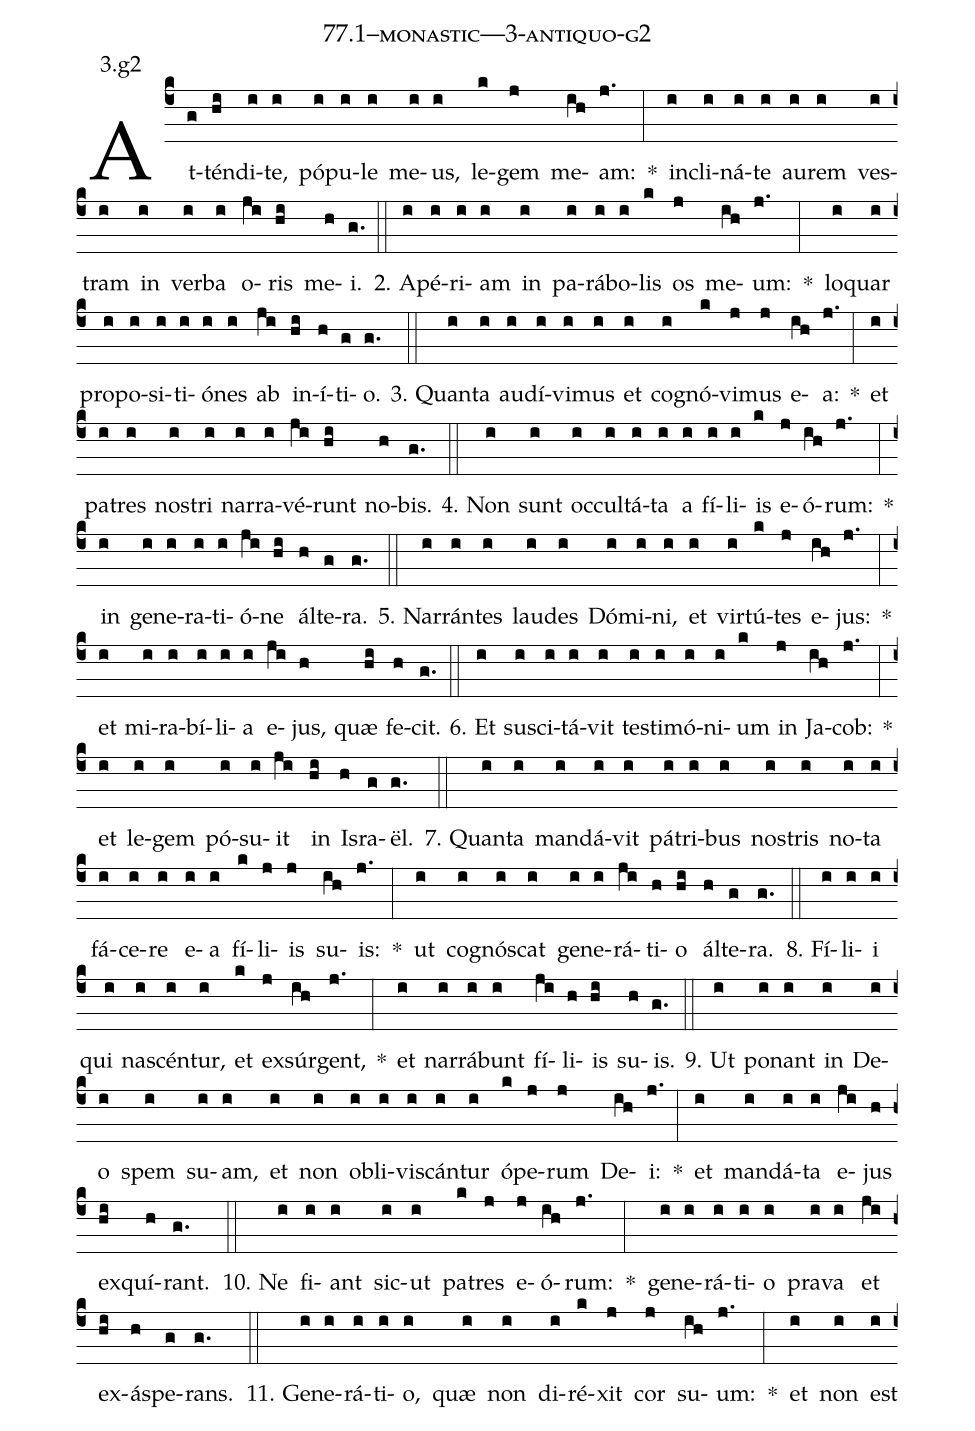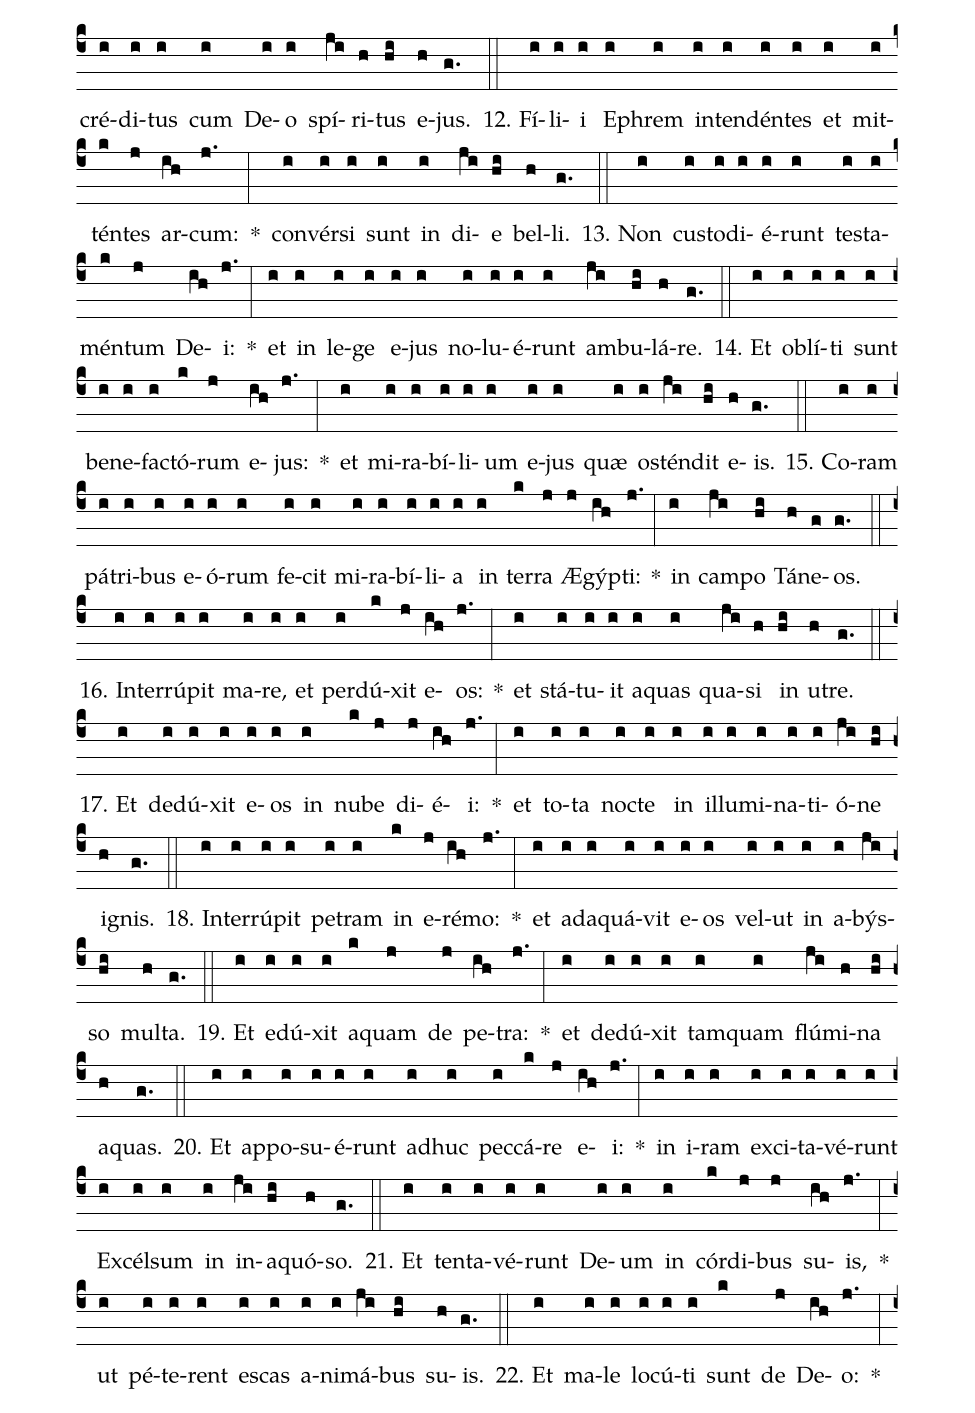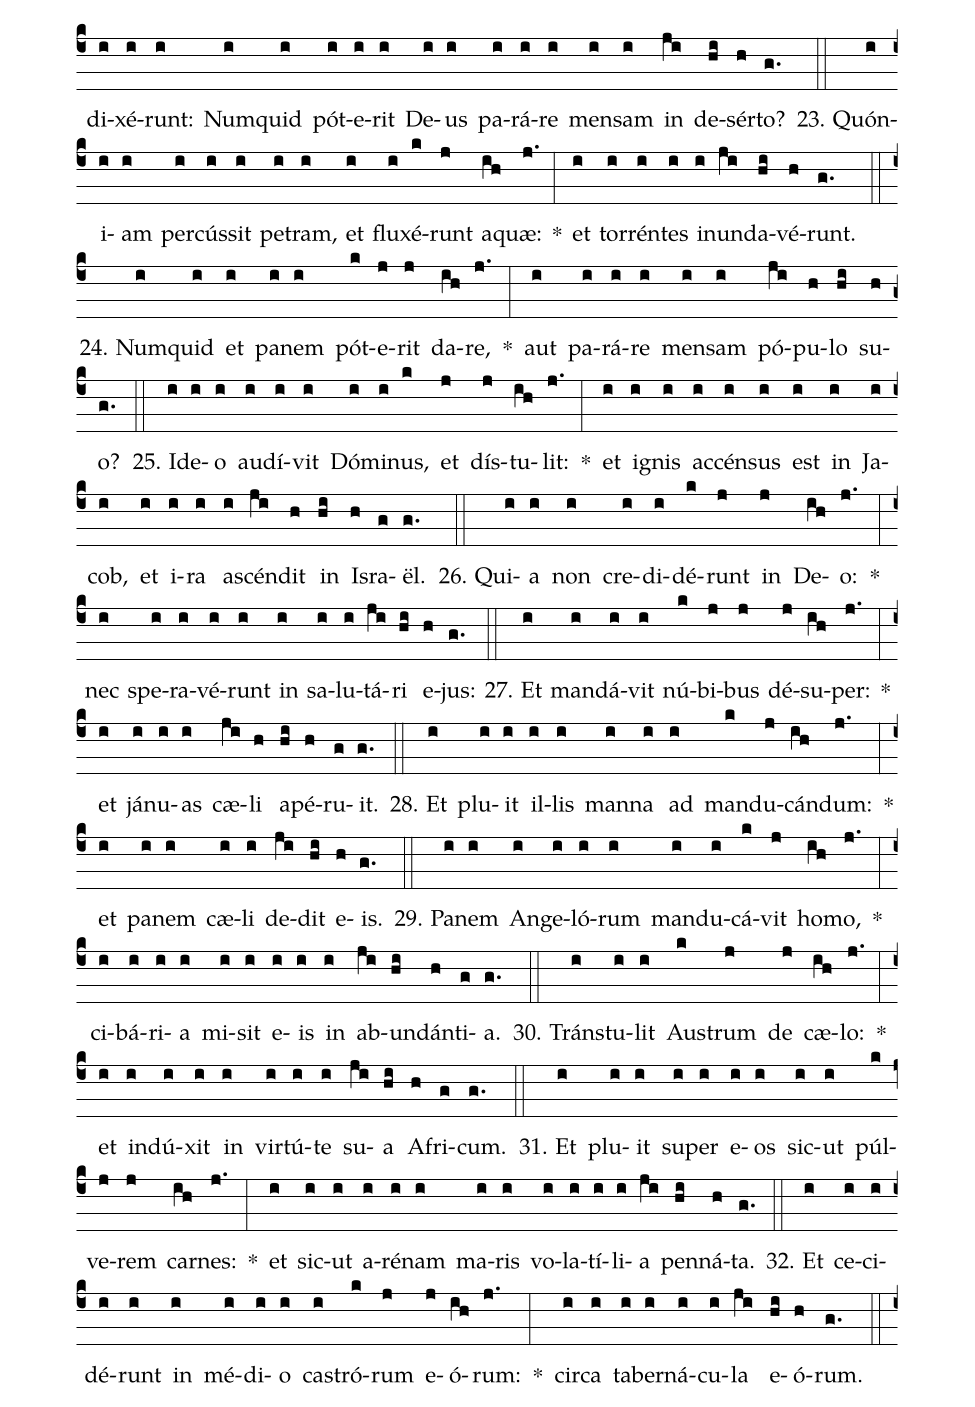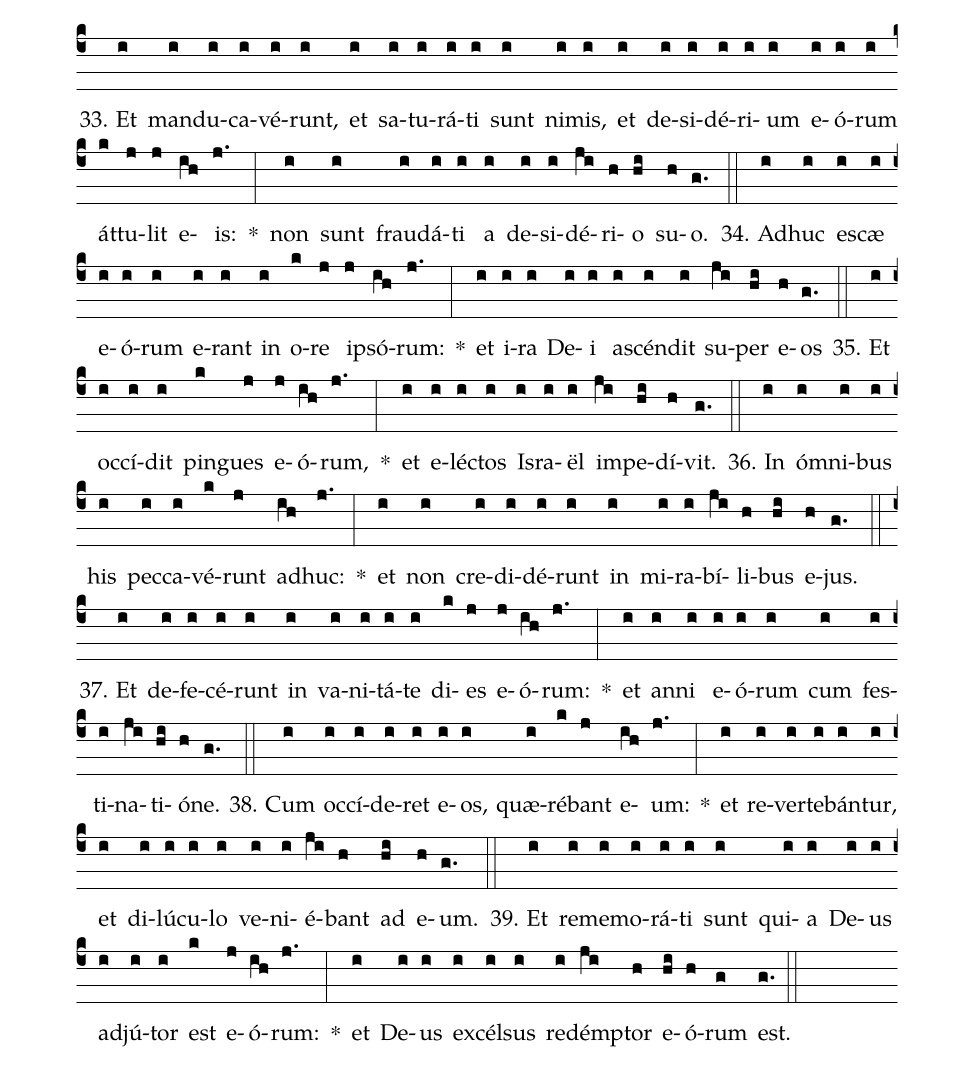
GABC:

name: 77.1--monastic---3-antiquo-g2;
annotation: 3.g2;
%%
(c4)At(g)tén(hi)di(i)te,(i) pó(i)pu(i)le(i) me(i)us,(i) le(k)gem(j) me(ih)am:(j.) *(:) in(i)cli(i)ná(i)te(i) au(i)rem(i) ves(i)tram(i) in(i) ver(i)ba(i) o(ji)ris(hi) me(h)i.(g.) (::)
2. A(i)pé(i)ri(i)am(i) in(i) pa(i)rá(i)bo(i)lis(k) os(j) me(ih)um:(j.) *(:) lo(i)quar(i) pro(i)po(i)si(i)ti(i)ó(i)nes(i) ab(ji) in(hi)í(h)ti(g)o.(g.) (::)
3. Quan(i)ta(i) au(i)dí(i)vi(i)mus(i) et(i) co(i)gnó(k)vi(j)mus(j) e(ih)a:(j.) *(:) et(i) pa(i)tres(i) nos(i)tri(i) nar(i)ra(i)vé(ji)runt(hi) no(h)bis.(g.) (::)
4. Non(i) sunt(i) oc(i)cul(i)tá(i)ta(i) a(i) fí(i)li(i)is(k) e(j)ó(ih)rum:(j.) *(:) in(i) ge(i)ne(i)ra(i)ti(i)ó(ji)ne(hi) ál(h)te(g)ra.(g.) (::)
5. Nar(i)rán(i)tes(i) lau(i)des(i) Dó(i)mi(i)ni,(i) et(i) vir(i)tú(k)tes(j) e(ih)jus:(j.) *(:) et(i) mi(i)ra(i)bí(i)li(i)a(i) e(ji)jus,(h) quæ(hi) fe(h)cit.(g.) (::)
6. Et(i) su(i)sci(i)tá(i)vit(i) tes(i)ti(i)mó(i)ni(i)um(k) in(j) Ja(ih)cob:(j.) *(:) et(i) le(i)gem(i) pó(i)su(i)it(ji) in(hi) Is(h)ra(g)ël.(g.) (::)
7. Quan(i)ta(i) man(i)dá(i)vit(i) pá(i)tri(i)bus(i) nos(i)tris(i) no(i)ta(i) fá(i)ce(i)re(i) e(i)a(i) fí(k)li(j)is(j) su(ih)is:(j.) *(:) ut(i) co(i)gnós(i)cat(i) ge(i)ne(i)rá(ji)ti(h)o(hi) ál(h)te(g)ra.(g.) (::)
8. Fí(i)li(i)i(i) qui(i) na(i)scén(i)tur,(i) et(k) ex(j)súr(ih)gent,(j.) *(:) et(i) nar(i)rá(i)bunt(i) fí(ji)li(h)is(hi) su(h)is.(g.) (::)
9. Ut(i) po(i)nant(i) in(i) De(i)o(i) spem(i) su(i)am,(i) et(i) non(i) ob(i)li(i)vis(i)cán(i)tur(i) ó(k)pe(j)rum(j) De(ih)i:(j.) *(:) et(i) man(i)dá(i)ta(i) e(ji)jus(h) ex(hi)quí(h)rant.(g.) (::)
10. Ne(i) fi(i)ant(i) sic(i)ut(i) pa(k)tres(j) e(j)ó(ih)rum:(j.) *(:) ge(i)ne(i)rá(i)ti(i)o(i) pra(i)va(i) et(ji) ex(hi)ás(h)pe(g)rans.(g.) (::)
11. Ge(i)ne(i)rá(i)ti(i)o,(i) quæ(i) non(i) di(i)ré(k)xit(j) cor(j) su(ih)um:(j.) *(:) et(i) non(i) est(i) cré(i)di(i)tus(i) cum(i) De(i)o(i) spí(ji)ri(h)tus(hi) e(h)jus.(g.) (::)
12. Fí(i)li(i)i(i) E(i)phrem(i) in(i)ten(i)dén(i)tes(i) et(i) mit(i)tén(k)tes(j) ar(ih)cum:(j.) *(:) con(i)vér(i)si(i) sunt(i) in(i) di(ji)e(hi) bel(h)li.(g.) (::)
13. Non(i) cus(i)to(i)di(i)é(i)runt(i) tes(i)ta(i)mén(k)tum(j) De(ih)i:(j.) *(:) et(i) in(i) le(i)ge(i) e(i)jus(i) no(i)lu(i)é(i)runt(i) am(ji)bu(hi)lá(h)re.(g.) (::)
14. Et(i) ob(i)lí(i)ti(i) sunt(i) be(i)ne(i)fac(i)tó(k)rum(j) e(ih)jus:(j.) *(:) et(i) mi(i)ra(i)bí(i)li(i)um(i) e(i)jus(i) quæ(i) os(i)tén(ji)dit(hi) e(h)is.(g.) (::)
15. Co(i)ram(i) pá(i)tri(i)bus(i) e(i)ó(i)rum(i) fe(i)cit(i) mi(i)ra(i)bí(i)li(i)a(i) in(i) ter(k)ra(j) Æ(j)gýp(ih)ti:(j.) *(:) in(i) cam(ji)po(hi) Tá(h)ne(g)os.(g.) (::)
16. In(i)ter(i)rú(i)pit(i) ma(i)re,(i) et(i) per(i)dú(k)xit(j) e(ih)os:(j.) *(:) et(i) stá(i)tu(i)it(i) a(i)quas(i) qua(ji)si(h) in(hi) u(h)tre.(g.) (::)
17. Et(i) de(i)dú(i)xit(i) e(i)os(i) in(i) nu(k)be(j) di(j)é(ih)i:(j.) *(:) et(i) to(i)ta(i) noc(i)te(i) in(i) il(i)lu(i)mi(i)na(i)ti(i)ó(ji)ne(hi) i(h)gnis.(g.) (::)
18. In(i)ter(i)rú(i)pit(i) pe(i)tram(i) in(k) e(j)ré(ih)mo:(j.) *(:) et(i) ad(i)a(i)quá(i)vit(i) e(i)os(i) vel(i)ut(i) in(i) a(i)býs(ji)so(hi) mul(h)ta.(g.) (::)
19. Et(i) e(i)dú(i)xit(i) a(k)quam(j) de(j) pe(ih)tra:(j.) *(:) et(i) de(i)dú(i)xit(i) tam(i)quam(i) flú(ji)mi(h)na(hi) a(h)quas.(g.) (::)
20. Et(i) ap(i)po(i)su(i)é(i)runt(i) ad(i)huc(i) pec(i)cá(k)re(j) e(ih)i:(j.) *(:) in(i) i(i)ram(i) ex(i)ci(i)ta(i)vé(i)runt(i) Ex(i)cél(i)sum(i) in(i) in(ji)a(hi)quó(h)so.(g.) (::)
21. Et(i) ten(i)ta(i)vé(i)runt(i) De(i)um(i) in(i) cór(k)di(j)bus(j) su(ih)is,(j.) *(:) ut(i) pé(i)te(i)rent(i) es(i)cas(i) a(i)ni(i)má(ji)bus(hi) su(h)is.(g.) (::)
22. Et(i) ma(i)le(i) lo(i)cú(i)ti(i) sunt(k) de(j) De(ih)o:(j.) *(:) di(i)xé(i)runt:(i) Num(i)quid(i) pót(i)e(i)rit(i) De(i)us(i) pa(i)rá(i)re(i) men(i)sam(i) in(ji) de(hi)sér(h)to?(g.) (::)
23. Quón(i)i(i)am(i) per(i)cús(i)sit(i) pe(i)tram,(i) et(i) flu(i)xé(k)runt(j) a(ih)quæ:(j.) *(:) et(i) tor(i)rén(i)tes(i) in(i)un(ji)da(hi)vé(h)runt.(g.) (::)
24. Num(i)quid(i) et(i) pa(i)nem(i) pót(k)e(j)rit(j) da(ih)re,(j.) *(:) aut(i) pa(i)rá(i)re(i) men(i)sam(i) pó(ji)pu(h)lo(hi) su(h)o?(g.) (::)
25. Id(i)e(i)o(i) au(i)dí(i)vit(i) Dó(i)mi(i)nus,(k) et(j) dís(j)tu(ih)lit:(j.) *(:) et(i) i(i)gnis(i) ac(i)cén(i)sus(i) est(i) in(i) Ja(i)cob,(i) et(i) i(i)ra(i) a(i)scén(ji)dit(h) in(hi) Is(h)ra(g)ël.(g.) (::)
26. Qui(i)a(i) non(i) cre(i)di(i)dé(k)runt(j) in(j) De(ih)o:(j.) *(:) nec(i) spe(i)ra(i)vé(i)runt(i) in(i) sa(i)lu(i)tá(ji)ri(hi) e(h)jus:(g.) (::)
27. Et(i) man(i)dá(i)vit(i) nú(k)bi(j)bus(j) dé(j)su(ih)per:(j.) *(:) et(i) já(i)nu(i)as(i) cæ(ji)li(h) a(hi)pé(h)ru(g)it.(g.) (::)
28. Et(i) plu(i)it(i) il(i)lis(i) man(i)na(i) ad(i) man(k)du(j)cán(ih)dum:(j.) *(:) et(i) pa(i)nem(i) cæ(i)li(i) de(ji)dit(hi) e(h)is.(g.) (::)
29. Pa(i)nem(i) An(i)ge(i)ló(i)rum(i) man(i)du(i)cá(k)vit(j) ho(ih)mo,(j.) *(:) ci(i)bá(i)ri(i)a(i) mi(i)sit(i) e(i)is(i) in(i) ab(ji)un(hi)dán(h)ti(g)a.(g.) (::)
30. Tráns(i)tu(i)lit(i) Aus(k)trum(j) de(j) cæ(ih)lo:(j.) *(:) et(i) in(i)dú(i)xit(i) in(i) vir(i)tú(i)te(i) su(ji)a(hi) A(h)fri(g)cum.(g.) (::)
31. Et(i) plu(i)it(i) su(i)per(i) e(i)os(i) sic(i)ut(i) púl(k)ve(j)rem(j) car(ih)nes:(j.) *(:) et(i) sic(i)ut(i) a(i)ré(i)nam(i) ma(i)ris(i) vo(i)la(i)tí(i)li(i)a(ji) pen(hi)ná(h)ta.(g.) (::)
32. Et(i) ce(i)ci(i)dé(i)runt(i) in(i) mé(i)di(i)o(i) cas(i)tró(k)rum(j) e(j)ó(ih)rum:(j.) *(:) cir(i)ca(i) ta(i)ber(i)ná(i)cu(i)la(ji) e(hi)ó(h)rum.(g.) (::)
33. Et(i) man(i)du(i)ca(i)vé(i)runt,(i) et(i) sa(i)tu(i)rá(i)ti(i) sunt(i) ni(i)mis,(i) et(i) de(i)si(i)dé(i)ri(i)um(i) e(i)ó(i)rum(i) át(k)tu(j)lit(j) e(ih)is:(j.) *(:) non(i) sunt(i) frau(i)dá(i)ti(i) a(i) de(i)si(i)dé(ji)ri(h)o(hi) su(h)o.(g.) (::)
34. Ad(i)huc(i) e(i)scæ(i) e(i)ó(i)rum(i) e(i)rant(i) in(i) o(k)re(j) ip(j)só(ih)rum:(j.) *(:) et(i) i(i)ra(i) De(i)i(i) a(i)scén(i)dit(i) su(ji)per(hi) e(h)os(g.) (::)
35. Et(i) oc(i)cí(i)dit(i) pin(k)gues(j) e(j)ó(ih)rum,(j.) *(:) et(i) e(i)léc(i)tos(i) Is(i)ra(i)ël(i) im(ji)pe(hi)dí(h)vit.(g.) (::)
36. In(i) óm(i)ni(i)bus(i) his(i) pec(i)ca(i)vé(k)runt(j) ad(ih)huc:(j.) *(:) et(i) non(i) cre(i)di(i)dé(i)runt(i) in(i) mi(i)ra(i)bí(ji)li(h)bus(hi) e(h)jus.(g.) (::)
37. Et(i) de(i)fe(i)cé(i)runt(i) in(i) va(i)ni(i)tá(i)te(i) di(k)es(j) e(j)ó(ih)rum:(j.) *(:) et(i) an(i)ni(i) e(i)ó(i)rum(i) cum(i) fes(i)ti(i)na(ji)ti(hi)ó(h)ne.(g.) (::)
38. Cum(i) oc(i)cí(i)de(i)ret(i) e(i)os,(i) quæ(i)ré(k)bant(j) e(ih)um:(j.) *(:) et(i) re(i)ver(i)te(i)bán(i)tur,(i) et(i) di(i)lú(i)cu(i)lo(i) ve(i)ni(i)é(ji)bant(h) ad(hi) e(h)um.(g.) (::)
39. Et(i) re(i)me(i)mo(i)rá(i)ti(i) sunt(i) qui(i)a(i) De(i)us(i) ad(i)jú(i)tor(i) est(k) e(j)ó(ih)rum:(j.) *(:) et(i) De(i)us(i) ex(i)cél(i)sus(i) red(i)émp(ji)tor(h) e(hi)ó(h)rum(g) est.(g.) (::)
